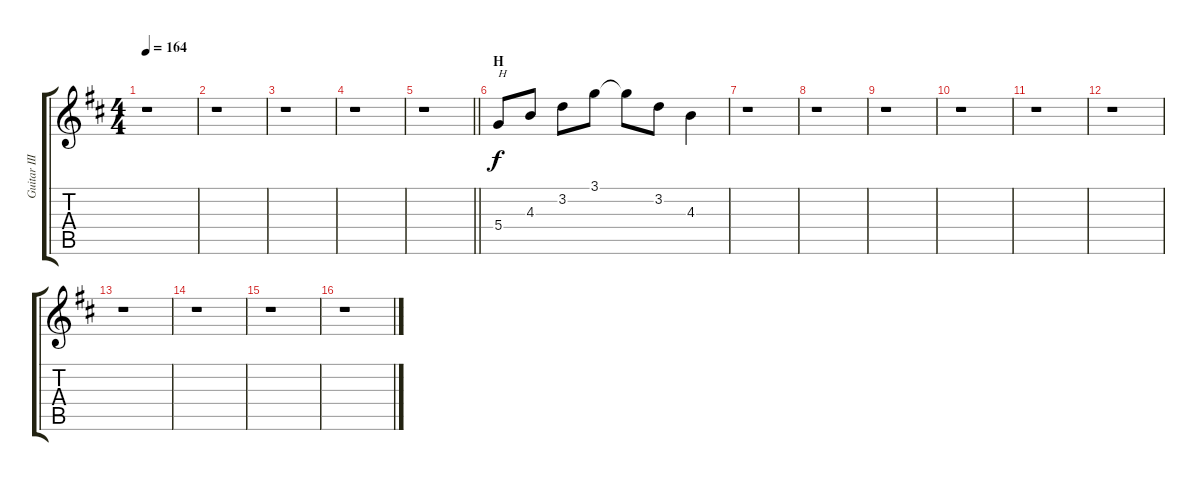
\track ("Guitar III" "Guitar III") {instrument overdrivenguitar}
\staff {score tabs}
\tuning (E4 B3 G3 D3 A2 E2) {hide}
\ts (4 4)
\tempo 164
\clef g2
\ks d
r.1{dy f} |
r.1 |
r.1 |
r.1 |
\barLineRight lightlight
r.1 |
\section ("" "H")
5.4.8{txt "H"} 4.3.8 3.2.8 3.1.8 3.1{t}.8 3.2.8 4.3.4 |
r.1 |
r.1 |
r.1 |
r.1 |
r.1 |
r.1 |
r.1 |
r.1 |
r.1 |
r.1
